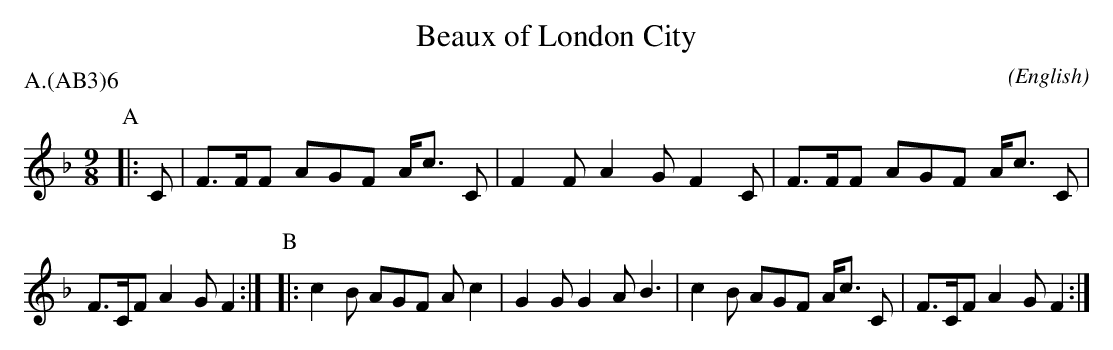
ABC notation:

X:1
T:Beaux of London City
M:9/8
C:
O:English
P:A.(AB3)6
K:F
P:A
|:\
   C | F>FF AGF A<c C | F2F  A2G  F2 \
   C | F>FF AGF A<c C | F>CF A2G  F2 :|\
P:B
|:     c2B  AGF Ac2   | G2G  G2A  B3 |\
       c2B  AGF A<c C | F>CF A2G  F2 :|
